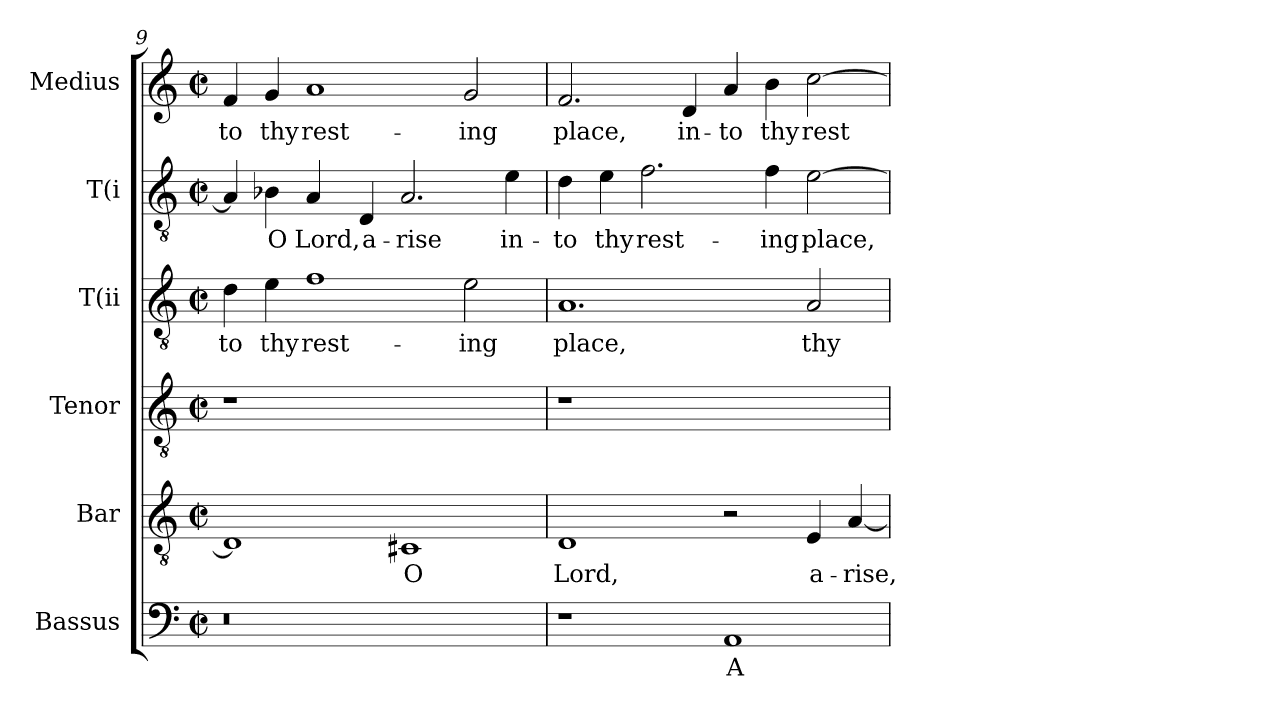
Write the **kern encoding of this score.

**kern	**text	**kern	**text	**kern	**kern	**text	**kern	**text	**kern	**text
*part6	*part6	*part5	*part5	*part4	*part3	*part3	*part2	*part2	*part1	*part1
*staff6	*staff6	*staff5	*staff5	*staff4	*staff3	*staff3	*staff2	*staff2	*staff1	*staff1
*I"Bassus	*	*I"Bar	*	*I"Tenor	*I"T(ii	*	*I"T(i	*	*I"Medius	*
*I'B	*	*I'Bar	*	*	*I'T(ii	*	*I'T(i	*	*I'M	*
!!LO:PB:g=z
*clefF4	*	*clefGv2	*	*clefGv2	*clefGv2	*	*clefGv2	*	*clefG2	*
*k[]	*	*k[]	*	*k[]	*k[]	*	*k[]	*	*k[]	*
*C:	*	*C:	*	*C:	*C:	*	*C:	*	*C:	*
*M2/2	*	*M2/2	*	*M2/2	*M2/2	*	*M2/2	*	*M2/2	*
*met(c|)	*	*met(c|)	*	*met(c|)	*met(c|)	*	*met(c|)	*	*met(c|)	*
=9	=9	=9	=9	=9	=9	=9	=9	=9	=9	=9
!	!	!	!LO:LY:b:cj	!	!	!LO:LY:b:cj	!	!LO:LY:b:rj	!	!LO:LY:b:cj
0r	.	1D]	.	1r	4d\	-to	4A/]	.	4f/	-to
!	!	!	!	!	!	!LO:LY:b:cj	!	!LO:LY:b:rj	!	!LO:LY:b:cj
.	.	.	.	.	4e\	thy	4B-X\	O	4g/	thy
!	!	!	!	!	!	!LO:LY:b:cj	!	!LO:LY:b:rj	!	!LO:LY:b:cj
.	.	.	.	.	1f	rest-	4A/	Lord,	1a	rest-
!	!	!	!	!	!	!	!	!LO:LY:b:rj	!	!
.	.	.	.	.	.	.	4D/	a-	.	.
!	!	!	!LO:LY:b:cj	!	!	!	!	!LO:LY:b:rj	!	!
.	.	1C#X	O	1ryy	.	.	2.A/	-rise	.	.
!	!	!	!	!	!	!LO:LY:b:cj	!	!	!	!LO:LY:b:cj
.	.	.	.	.	2e\	-ing	.	.	2g/	-ing
!	!	!	!	!	!	!	!	!LO:LY:b:rj	!	!
.	.	.	.	.	.	.	4e\	in-	.	.
=10	=10	=10	=10	=10	=10	=10	=10	=10	=10	=10
!	!	!	!LO:LY:b:cj	!	!	!LO:LY:b:cj	!	!LO:LY:b:rj	!	!LO:LY:b:cj
1r	.	1D	Lord,	1r	1.A	place,	4d\	-to	2.f/	place,
!	!	!	!	!	!	!	!	!LO:LY:b:rj	!	!
.	.	.	.	.	.	.	4e\	thy	.	.
!	!	!	!	!	!	!	!	!LO:LY:b:rj	!	!
.	.	.	.	.	.	.	2.f\	rest-	.	.
!	!	!	!	!	!	!	!	!	!	!LO:LY:b:cj
.	.	.	.	.	.	.	.	.	4d/	in-
!	!LO:LY:b:cj	!	!	!	!	!	!	!	!	!LO:LY:b:cj
1AA	A-	2r	.	1ryy	.	.	.	.	4a/	-to
!	!	!	!	!	!	!	!	!LO:LY:b:rj	!	!LO:LY:b:cj
.	.	.	.	.	.	.	4f\	-ing	4b\	thy
!	!	!	!LO:LY:b:cj	!	!	!LO:LY:b:cj	!	!LO:LY:b:rj	!	!LO:LY:b:cj
.	.	4E/	a-	.	2A/	thy	[>2e\	place,	[>2cc\	rest-
!	!	!	!LO:LY:b:cj	!	!	!	!	!	!	!
.	.	[<4A/	-rise,	.	.	.	.	.	.	.
=	=	=	=	=	=	=	=	=	=	=
*-	*-	*-	*-	*-	*-	*-	*-	*-	*-	*-
